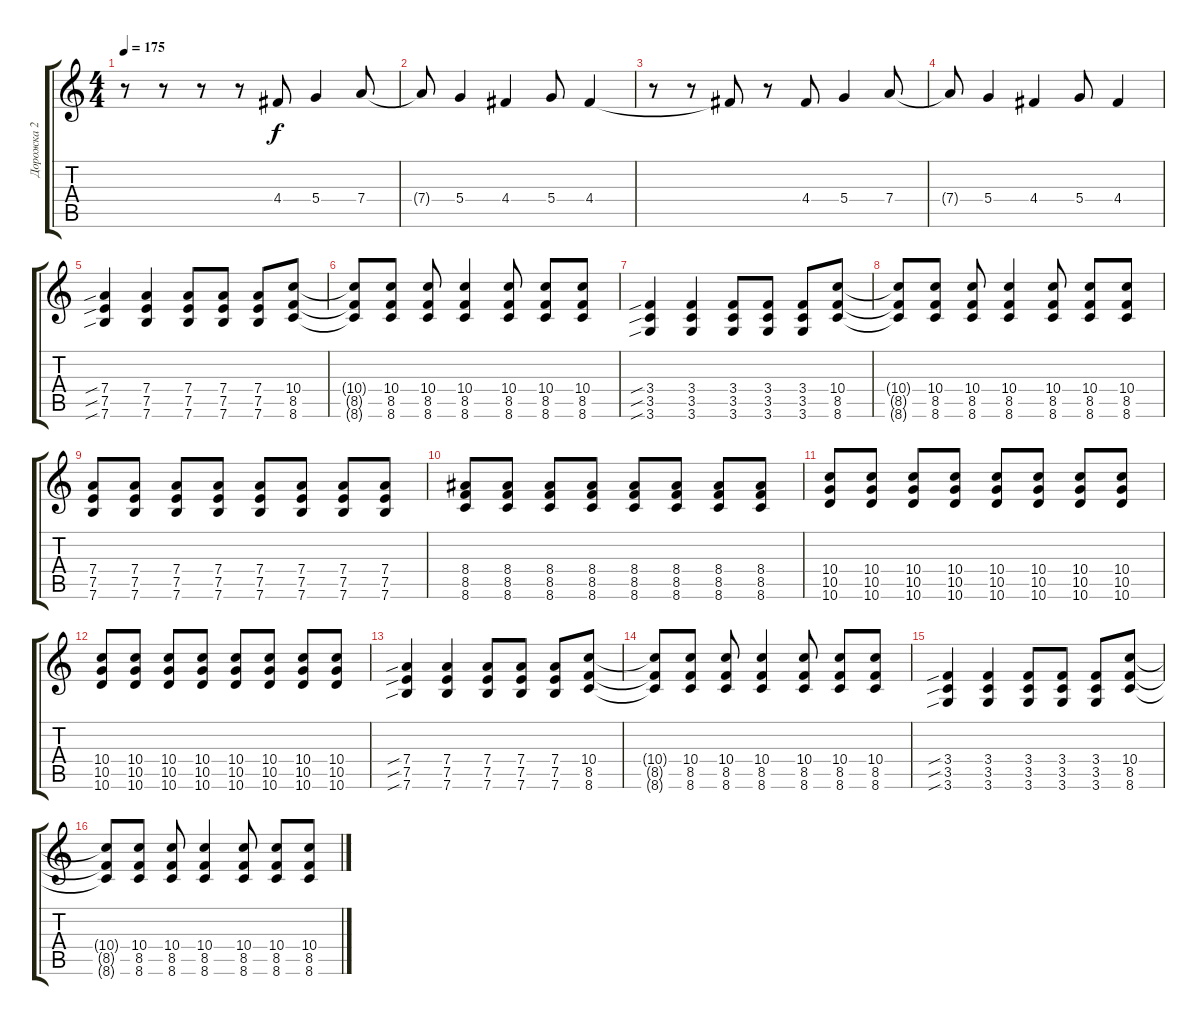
\track ("Дорожка 2" "Дорожка 2") {instrument overdrivenguitar}
\staff {score tabs}
\tuning (E4 B3 G3 D3 A2 E2) {hide}
\ts (4 4)
\tempo 175
\clef g2
\ks c
r.8{dy f} r.8 r.8 r.8 4.4.8 5.4.4 7.4.8 |
7.4{t}.8 5.4.4 4.4.4 5.4.8 4.4.4 |
r.8 r.8 4.4{t}.8 r.8 4.4.8 5.4.4 7.4.8 |
7.4{t}.8 5.4.4 4.4.4 5.4.8 4.4.4 |
(7.4{sib} 7.5{sib} 7.6{sib}).4 (7.4 7.5 7.6).4 (7.4 7.5 7.6).8 (7.4 7.5 7.6).8 (7.4 7.5 7.6).8 (10.4 8.5 8.6).8 |
(10.4{t} 8.5{t} 8.6{t}).8 (10.4 8.5 8.6).8 (10.4 8.5 8.6).8 (10.4 8.5 8.6).4 (10.4 8.5 8.6).8 (10.4 8.5 8.6).8 (10.4 8.5 8.6).8 |
(3.4{sib} 3.5{sib} 3.6{sib}).4 (3.4 3.5 3.6).4 (3.4 3.5 3.6).8 (3.4 3.5 3.6).8 (3.4 3.5 3.6).8 (10.4 8.5 8.6).8 |
(10.4{t} 8.5{t} 8.6{t}).8 (10.4 8.5 8.6).8 (10.4 8.5 8.6).8 (10.4 8.5 8.6).4 (10.4 8.5 8.6).8 (10.4 8.5 8.6).8 (10.4 8.5 8.6).8 |
(7.4 7.5 7.6).8 (7.4 7.5 7.6).8 (7.4 7.5 7.6).8 (7.4 7.5 7.6).8 (7.4 7.5 7.6).8 (7.4 7.5 7.6).8 (7.4 7.5 7.6).8 (7.4 7.5 7.6).8 |
(8.4 8.5 8.6).8 (8.4 8.5 8.6).8 (8.4 8.5 8.6).8 (8.4 8.5 8.6).8 (8.4 8.5 8.6).8 (8.4 8.5 8.6).8 (8.4 8.5 8.6).8 (8.4 8.5 8.6).8 |
(10.4 10.5 10.6).8 (10.4 10.5 10.6).8 (10.4 10.5 10.6).8 (10.4 10.5 10.6).8 (10.4 10.5 10.6).8 (10.4 10.5 10.6).8 (10.4 10.5 10.6).8 (10.4 10.5 10.6).8 |
(10.4 10.5 10.6).8 (10.4 10.5 10.6).8 (10.4 10.5 10.6).8 (10.4 10.5 10.6).8 (10.4 10.5 10.6).8 (10.4 10.5 10.6).8 (10.4 10.5 10.6).8 (10.4 10.5 10.6).8 |
(7.4{sib} 7.5{sib} 7.6{sib}).4 (7.4 7.5 7.6).4 (7.4 7.5 7.6).8 (7.4 7.5 7.6).8 (7.4 7.5 7.6).8 (10.4 8.5 8.6).8 |
(10.4{t} 8.5{t} 8.6{t}).8 (10.4 8.5 8.6).8 (10.4 8.5 8.6).8 (10.4 8.5 8.6).4 (10.4 8.5 8.6).8 (10.4 8.5 8.6).8 (10.4 8.5 8.6).8 |
(3.4{sib} 3.5{sib} 3.6{sib}).4 (3.4 3.5 3.6).4 (3.4 3.5 3.6).8 (3.4 3.5 3.6).8 (3.4 3.5 3.6).8 (10.4 8.5 8.6).8 |
(10.4{t} 8.5{t} 8.6{t}).8 (10.4 8.5 8.6).8 (10.4 8.5 8.6).8 (10.4 8.5 8.6).4 (10.4 8.5 8.6).8 (10.4 8.5 8.6).8 (10.4 8.5 8.6).8
